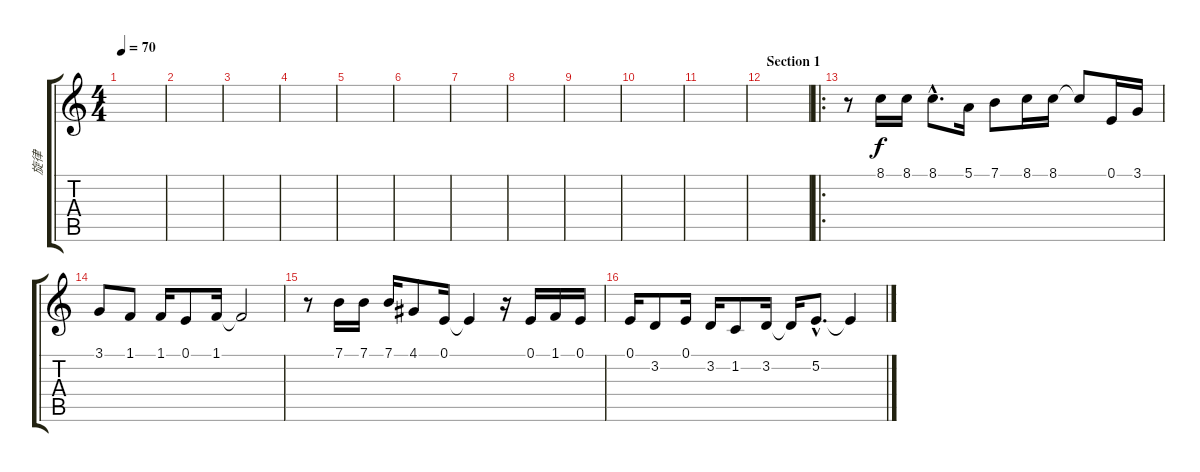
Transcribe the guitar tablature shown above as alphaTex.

\track ("旋律" "旋律") {instrument synthbrass1}
\staff {score tabs}
\tuning (E4 B3 G3 D3 A2 E2) {hide}
\ts (4 4)
\tempo 70
\clef g2
\ks c
|
|
|
|
|
|
|
|
|
|
|
\section ("" "Section 1")
|
\ro
r.8 8.1.16 8.1.16 8.1{hac}.8{d} 5.1.16 7.1.8 8.1.16 8.1.16 8.1{t}.8 0.1.16 3.1.16 |
3.1.8 1.1.8 1.1.16 0.1.8 1.1.16 1.1{t}.2 |
r.8 7.1.16 7.1.16 7.1.16 4.1.8 0.1.16 0.1{t}.4 r.16 0.1.16 1.1.16 0.1.16 |
0.1.16 3.2.8 0.1.16 3.2.16 1.2.8 3.2.16 3.2{t}.16 5.2{hac}.8{d} 5.2{t}.4
